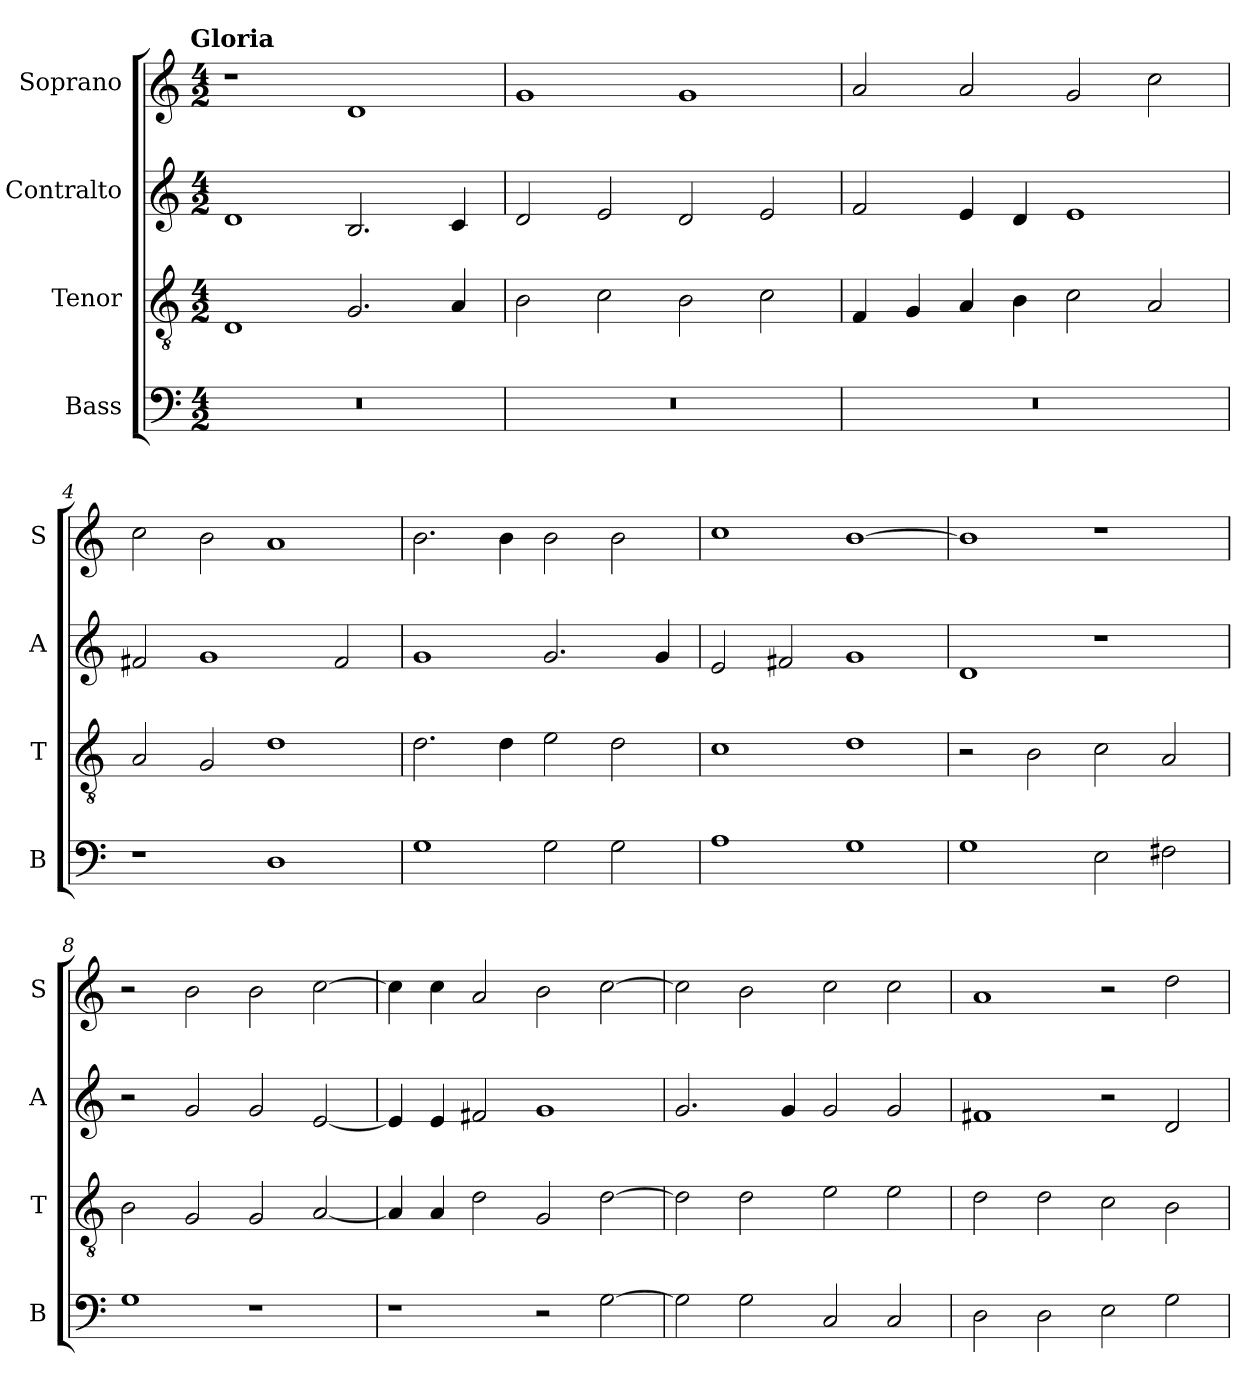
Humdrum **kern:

**kern	**kern	**kern	**kern
*part4	*part3	*part2	*part1
*staff4	*staff3	*staff2	*staff1
*I"Bass	*I"Tenor	*I"Contralto	*I"Soprano
*I'B	*I'T	*I'A	*I'S
*clefF4	*clefGv2	*clefG2	*clefG2
*k[]	*k[]	*k[]	*k[]
*G:mix	*G:mix	*G:mix	*G:mix
!!LO:TX:omd:t=Gloria
*M4/2	*M4/2	*M4/2	*M4/2
=1	=1	=1	=1
0r	1D	1d	1r
.	2.G	2.B	1d
.	4A	4c	.
=2	=2	=2	=2
0r	2B	2d	1g
.	2c	2e	.
.	2B	2d	1g
.	2c	2e	.
=3	=3	=3	=3
0r	4F	2f	2a
.	4G	.	.
.	4A	4e	2a
.	4B	4d	.
.	2c	1e	2g
.	2A	.	2cc
=4	=4	=4	=4
1r	2A	2f#X	2cc
.	2G	1g	2b
1D	1d	.	1a
.	.	2f#	.
=5	=5	=5	=5
1G	2.d	1g	2.b
.	4d	.	4b
2G	2e	2.g	2b
2G	2d	.	2b
.	.	4g	.
=6	=6	=6	=6
1A	1c	2e	1cc
.	.	2f#X	.
1G	1d	1g	[1b
=7	=7	=7	=7
1G	2r	1d	1b]
.	2B	.	.
2E	2c	1r	1r
2F#X	2A	.	.
=8	=8	=8	=8
1G	2B	2r	2r
.	2G	2g	2b
1r	2G	2g	2b
.	[2A	[2e	[2cc
=9	=9	=9	=9
1r	4A]	4e]	4cc]
.	4A	4e	4cc
.	2d	2f#X	2a
2r	2G	1g	2b
[2G	[2d	.	[2cc
=10	=10	=10	=10
2G]	2d]	2.g	2cc]
2G	2d	.	2b
.	.	4g	.
2C	2e	2g	2cc
2C	2e	2g	2cc
=11	=11	=11	=11
2D	2d	1f#X	1a
2D	2d	.	.
2E	2c	2r	2r
2G	2B	2d	2dd
=	=	=	=
*-	*-	*-	*-
